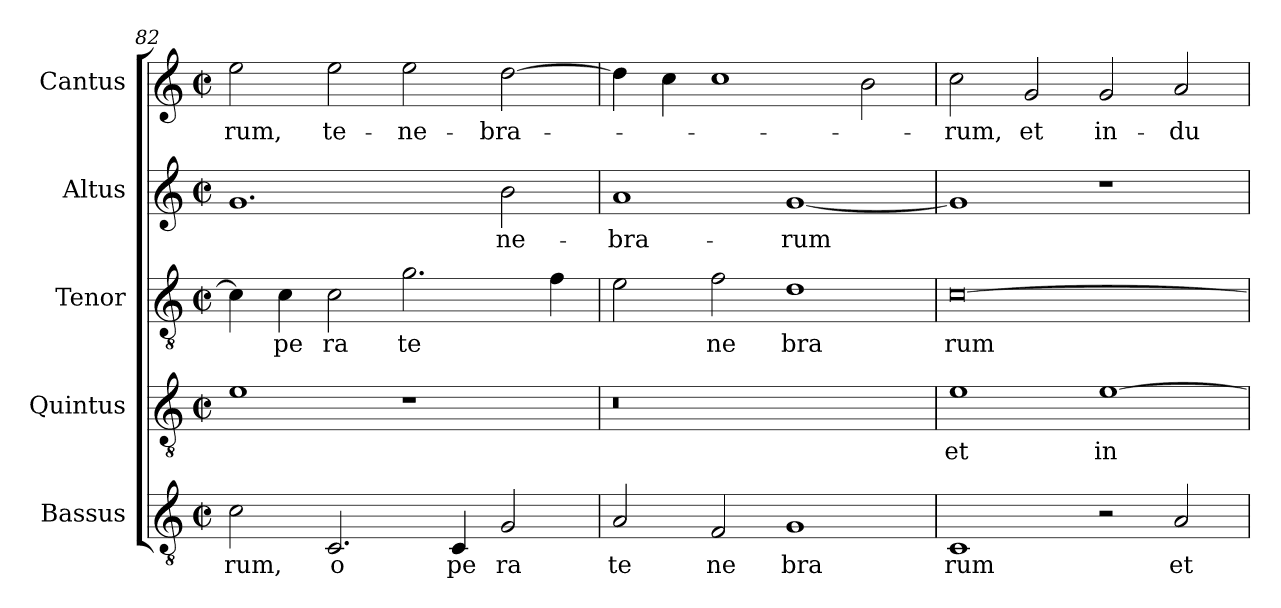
**kern	**text	**kern	**text	**kern	**text	**kern	**text	**kern	**text
*part5	*part5	*part4	*part4	*part3	*part3	*part2	*part2	*part1	*part1
*staff5	*staff5	*staff4	*staff4	*staff3	*staff3	*staff2	*staff2	*staff1	*staff1
*I"Bassus	*	*I"Quintus	*	*I"Tenor	*	*I"Altus	*	*I"Cantus	*
*clefGv2	*	*clefGv2	*	*clefGv2	*	*clefG2	*	*clefG2	*
*M2/2	*	*M2/2	*	*M2/2	*	*M2/2	*	*M2/2	*
*met(c|)	*	*met(c|)	*	*met(c|)	*	*met(c|)	*	*met(c|)	*
=82	=82	=82	=82	=82	=82	=82	=82	=82	=82
!	!LO:LY:b:cj	!	!	!	!	!	!	!	!LO:LY:b:cj
2c\	rum,	1e	.	4c\]	.	1.g	.	2ee\	-rum,
!	!	!	!	!	!LO:LY:b:cj	!	!	!	!
.	.	.	.	4c\	pe	.	.	.	.
!	!LO:LY:b:cj	!	!	!	!LO:LY:b:cj	!	!	!	!LO:LY:b:cj
2.C/	o	.	.	2c\	ra	.	.	2ee\	te-
!	!	!	!	!	!LO:LY:b:cj	!	!	!	!LO:LY:b:cj
.	.	1r	.	2.g\	te	.	.	2ee\	-ne-
!	!LO:LY:b:cj	!	!	!	!	!	!	!	!
4C/	pe	.	.	.	.	.	.	.	.
!	!LO:LY:b:cj	!	!	!	!	!	!LO:LY:b:cj	!	!LO:LY:b
2G/	ra	.	.	.	.	2b\	-ne-	[>2dd\	-bra-
.	.	.	.	4f\	.	.	.	.	.
=83	=83	=83	=83	=83	=83	=83	=83	=83	=83
!	!LO:LY:b:cj	!	!	!	!	!	!LO:LY:b:cj	!	!
2A/	te	0r	.	2e\	.	1a	-bra-	4dd\]	.
.	.	.	.	.	.	.	.	4cc\	.
!	!LO:LY:b:cj	!	!	!	!LO:LY:b:cj	!	!	!	!
2F/	ne	.	.	2f\	ne	.	.	1cc	.
!	!LO:LY:b:cj	!	!	!	!LO:LY:b:cj	!	!LO:LY:b	!	!
1G	bra	.	.	1d	bra	[<1g	-rum	.	.
.	.	.	.	.	.	.	.	2b\	.
=84	=84	=84	=84	=84	=84	=84	=84	=84	=84
!	!LO:LY:b:cj	!	!LO:LY:b:cj	!	!LO:LY:b	!	!	!	!LO:LY:b:cj
1C	rum	1e	et	[>0c	rum	1g]	.	2cc\	-rum,
!	!	!	!	!	!	!	!	!	!LO:LY:b:cj
.	.	.	.	.	.	.	.	2g/	et
!	!	!	!LO:LY:b:cj	!	!	!	!	!	!LO:LY:b:cj
2r	.	[>1e	in-	.	.	1r	.	2g/	in-
!	!LO:LY:b:cj	!	!	!	!	!	!	!	!LO:LY:b:cj
2A/	et	.	.	.	.	.	.	2a/	-du-
=	=	=	=	=	=	=	=	=	=
*-	*-	*-	*-	*-	*-	*-	*-	*-	*-
